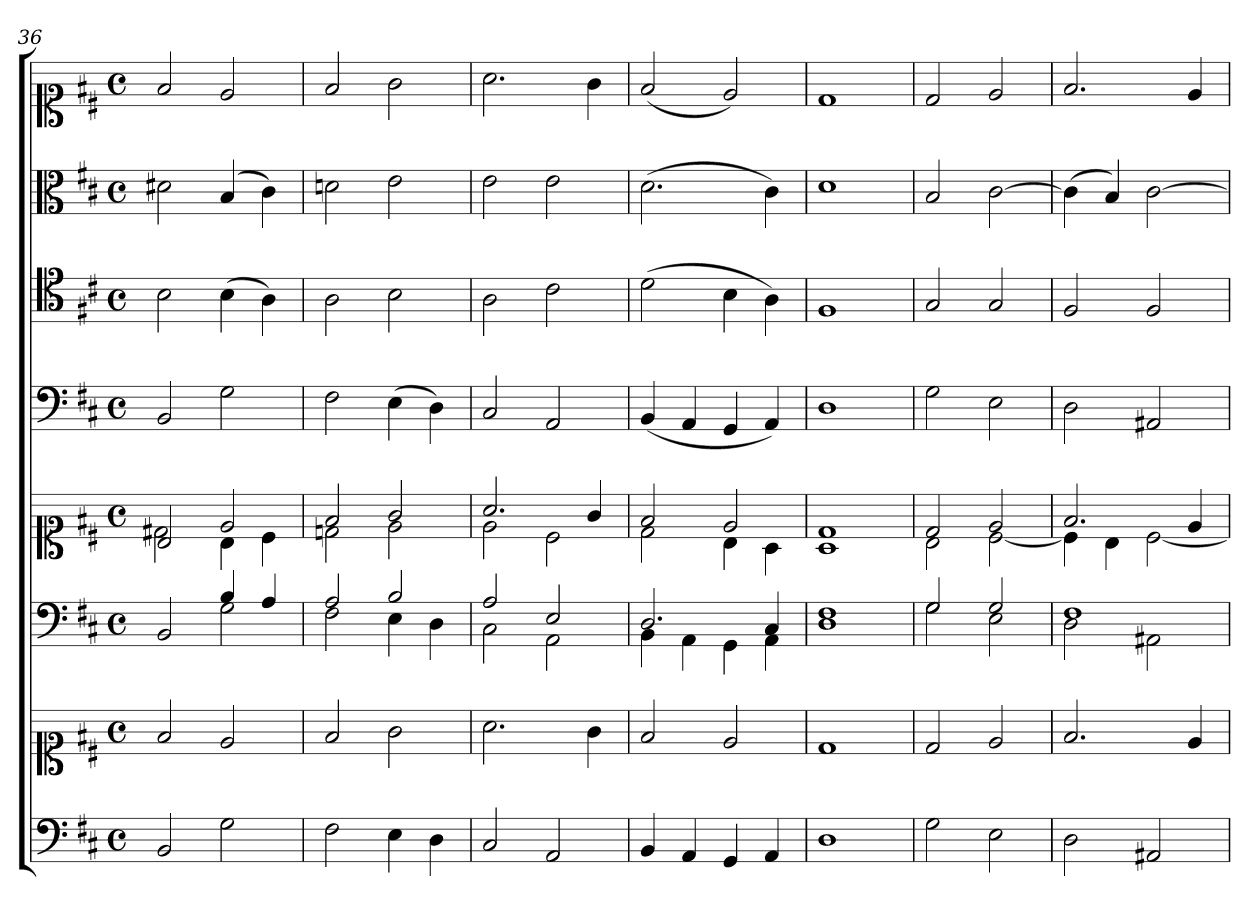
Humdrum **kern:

**kern	**kern	**kern	**kern	**kern	**kern	**kern	**kern
*part6	*part6	*part5	*part5	*part4	*part3	*part2	*part1
*staff8	*staff7	*staff6	*staff5	*staff4	*staff3	*staff2	*staff1
*clefF4	*clefC1	*clefF4	*clefC1	*clefF4	*clefC4	*clefC3	*clefC1
*k[f#c#]	*k[f#c#]	*k[f#c#]	*k[f#c#]	*k[f#c#]	*k[f#c#]	*k[f#c#]	*k[f#c#]
*D:	*D:	*D:	*D:	*D:	*D:	*D:	*D:
*M4/4	*M4/4	*M4/4	*M4/4	*M4/4	*M4/4	*M4/4	*M4/4
*met(c)	*met(c)	*met(c)	*met(c)	*met(c)	*met(c)	*met(c)	*met(c)
=36	=36	=36	=36	=36	=36	=36	=36
*	*	*^	*^	*	*	*	*
2BB	2f#	2ryy	2BB	2B	2d#X	2BB	2B	2d#X	2f#
2G	2e	4B	2G	2e	4B	2G	(4B	(4B	2e
.	.	4A	.	.	4c#	.	4A)	4c#)	.
=37	=37	=37	=37	=37	=37	=37	=37	=37	=37
2F#	2f#	2A	2F#	2f#	2dn	2F#	2A	2dn	2f#
4E	2g	2B	4E	2g	2e	(4E	2B	2e	2g
4D	.	.	4D	.	.	4D)	.	.	.
=38	=38	=38	=38	=38	=38	=38	=38	=38	=38
2C#	2.a	2A	2C#	2.a	2e	2C#	2A	2e	2.a
2AA	.	2E	2AA	.	2c#	2AA	2c#	2e	.
.	4g	.	.	4g	.	.	.	.	4g
=39	=39	=39	=39	=39	=39	=39	=39	=39	=39
4BB	2f#	2.D	4BB	2f#	2d	(4BB	(2d	(2.d	(2f#
4AA	.	.	4AA	.	.	4AA	.	.	.
4GG	2e	.	4GG	2e	4B	4GG	4B	.	2e)
4AA	.	4C#	4AA	.	4A	4AA)	4A)	4c#)	.
=40	=40	=40	=40	=40	=40	=40	=40	=40	=40
1D	1d	1F#	1D	1d	1A	1D	1F#	1d	1d
=41	=41	=41	=41	=41	=41	=41	=41	=41	=41
2G	2d	2G	2G	2d	2B	2G	2G	2B	2d
2E	2e	2G	2E	2e	[2c#	2E	2G	[2c#	2e
=42	=42	=42	=42	=42	=42	=42	=42	=42	=42
2D	2.f#	1F#	2D	2.f#	4c#]	2D	2F#	(4c#]	2.f#
.	.	.	.	.	4B	.	.	4B)	.
2AA#X	.	.	2AA#X	.	[2c#	2AA#X	2F#	[2c#	.
.	4e	.	.	4e	.	.	.	.	4e
*	*	*v	*v	*	*	*	*	*	*
*	*	*	*v	*v	*	*	*	*
=	=	=	=	=	=	=	=
*-	*-	*-	*-	*-	*-	*-	*-
